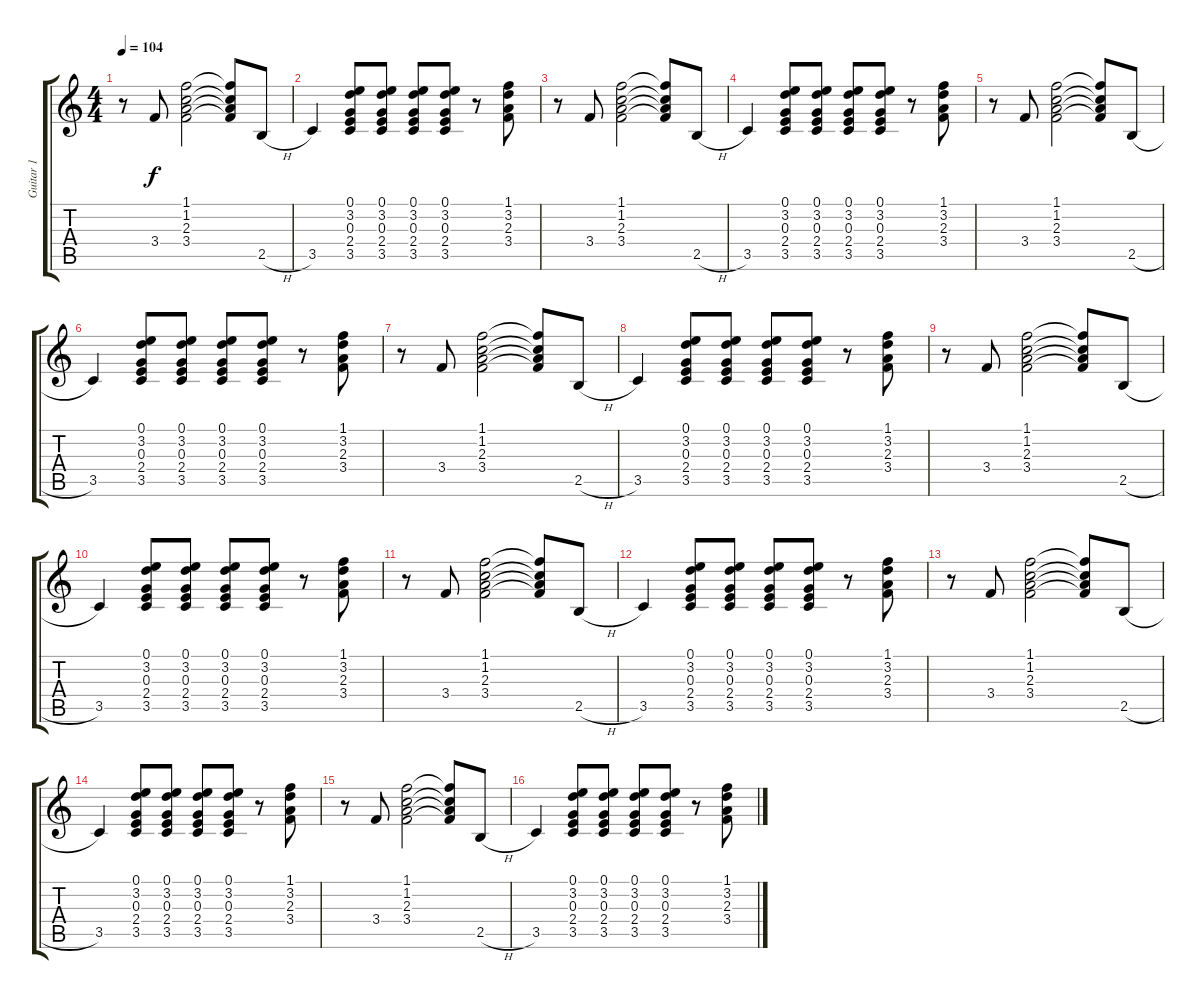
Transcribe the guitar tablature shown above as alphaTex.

\track ("Guitar 1" "Guitar 1") {instrument acousticguitarsteel}
\staff {score tabs}
\tuning (E4 B3 G3 D3 A2 E2) {hide}
\ts (4 4)
\tempo 104
\clef g2
\ks c
r.8{dy f} 3.4.8 (1.1 1.2 2.3 3.4).2 (1.1{t} 1.2{t} 2.3{t} 3.4{t}).8 2.5{h}.8 |
3.5.4 (0.1 3.2 0.3 2.4 3.5).8 (0.1 3.2 0.3 2.4 3.5).8 (0.1 3.2 0.3 2.4 3.5).8 (0.1 3.2 0.3 2.4 3.5).8 r.8 (1.1 3.2 2.3 3.4).8 |
r.8 3.4.8 (1.1 1.2 2.3 3.4).2 (1.1{t} 1.2{t} 2.3{t} 3.4{t}).8 2.5{h}.8 |
3.5.4 (0.1 3.2 0.3 2.4 3.5).8 (0.1 3.2 0.3 2.4 3.5).8 (0.1 3.2 0.3 2.4 3.5).8 (0.1 3.2 0.3 2.4 3.5).8 r.8 (1.1 3.2 2.3 3.4).8 |
r.8 3.4.8 (1.1 1.2 2.3 3.4).2 (1.1{t} 1.2{t} 2.3{t} 3.4{t}).8 2.5{h}.8 |
3.5.4 (0.1 3.2 0.3 2.4 3.5).8 (0.1 3.2 0.3 2.4 3.5).8 (0.1 3.2 0.3 2.4 3.5).8 (0.1 3.2 0.3 2.4 3.5).8 r.8 (1.1 3.2 2.3 3.4).8 |
r.8 3.4.8 (1.1 1.2 2.3 3.4).2 (1.1{t} 1.2{t} 2.3{t} 3.4{t}).8 2.5{h}.8 |
3.5.4 (0.1 3.2 0.3 2.4 3.5).8 (0.1 3.2 0.3 2.4 3.5).8 (0.1 3.2 0.3 2.4 3.5).8 (0.1 3.2 0.3 2.4 3.5).8 r.8 (1.1 3.2 2.3 3.4).8 |
r.8 3.4.8 (1.1 1.2 2.3 3.4).2 (1.1{t} 1.2{t} 2.3{t} 3.4{t}).8 2.5{h}.8 |
3.5.4 (0.1 3.2 0.3 2.4 3.5).8 (0.1 3.2 0.3 2.4 3.5).8 (0.1 3.2 0.3 2.4 3.5).8 (0.1 3.2 0.3 2.4 3.5).8 r.8 (1.1 3.2 2.3 3.4).8 |
r.8 3.4.8 (1.1 1.2 2.3 3.4).2 (1.1{t} 1.2{t} 2.3{t} 3.4{t}).8 2.5{h}.8 |
3.5.4 (0.1 3.2 0.3 2.4 3.5).8 (0.1 3.2 0.3 2.4 3.5).8 (0.1 3.2 0.3 2.4 3.5).8 (0.1 3.2 0.3 2.4 3.5).8 r.8 (1.1 3.2 2.3 3.4).8 |
r.8 3.4.8 (1.1 1.2 2.3 3.4).2 (1.1{t} 1.2{t} 2.3{t} 3.4{t}).8 2.5{h}.8 |
3.5.4{volume 9} (0.1 3.2 0.3 2.4 3.5).8{volume 9} (0.1 3.2 0.3 2.4 3.5).8{volume 8} (0.1 3.2 0.3 2.4 3.5).8{volume 8} (0.1 3.2 0.3 2.4 3.5).8{volume 8} r.8 (1.1 3.2 2.3 3.4).8{volume 8} |
r.8 3.4.8{volume 8} (1.1 1.2 2.3 3.4).2{volume 8} (1.1{t} 1.2{t} 2.3{t} 3.4{t}).8 2.5{h}.8{volume 7} |
3.5.4{volume 7} (0.1 3.2 0.3 2.4 3.5).8{volume 7} (0.1 3.2 0.3 2.4 3.5).8{volume 7} (0.1 3.2 0.3 2.4 3.5).8{volume 7} (0.1 3.2 0.3 2.4 3.5).8{volume 6} r.8 (1.1 3.2 2.3 3.4).8{volume 6}
